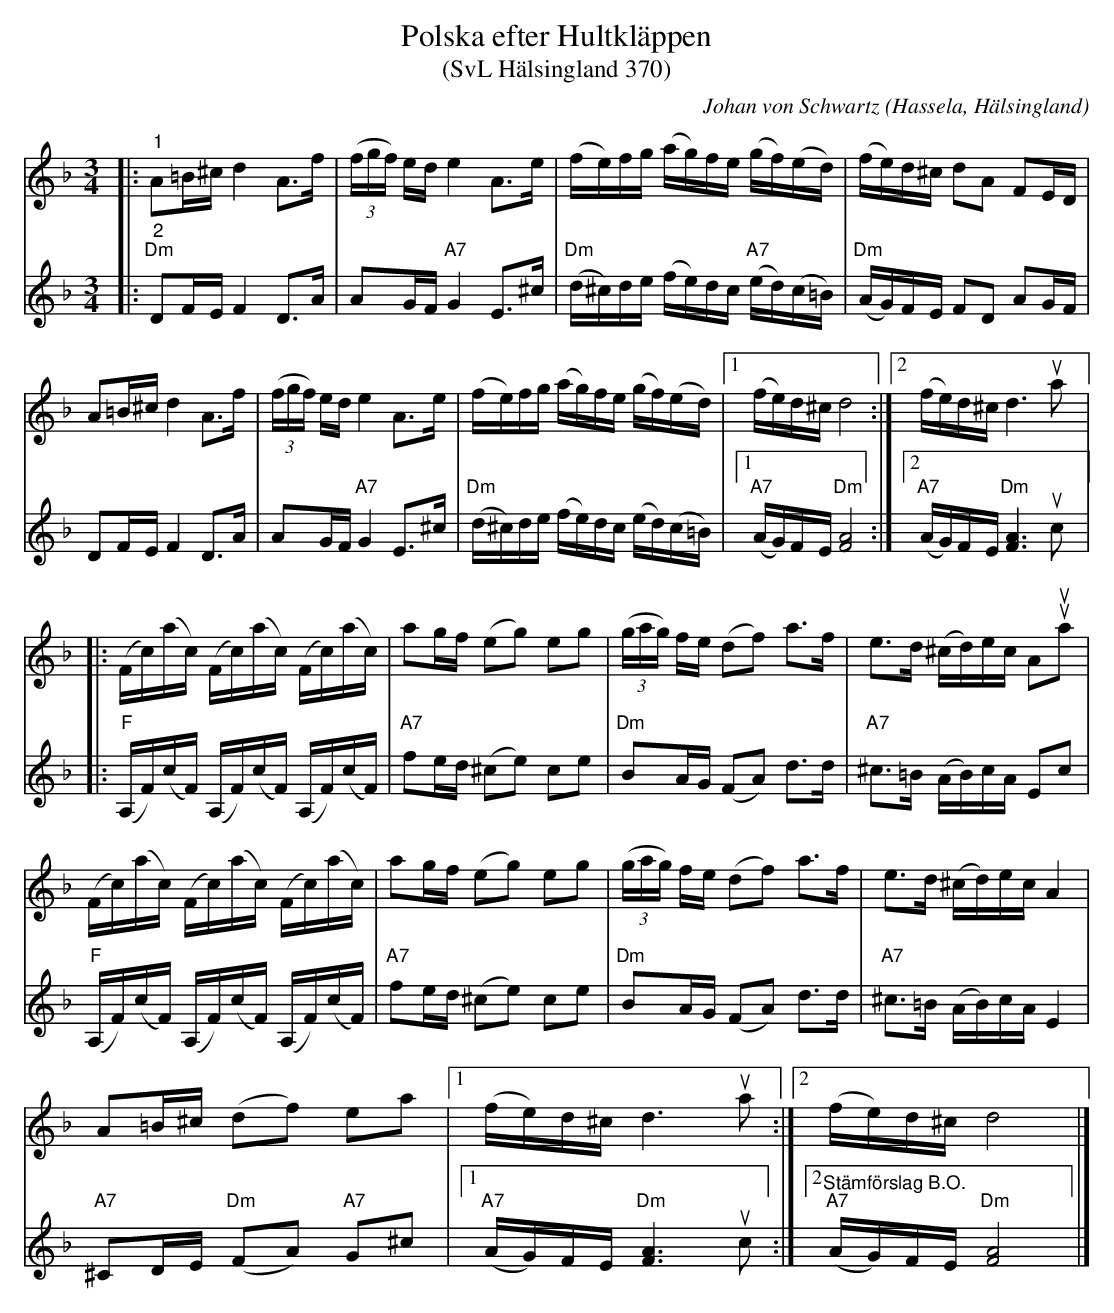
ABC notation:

X:1
T:Polska efter Hultkläppen
T:(SvL Hälsingland 370)
C:Johan von Schwartz
O:Hassela, Hälsingland
L:1/16
M:3/4
K:Dm
V:1
|:"^1" A2=B^c d4 A2>f2 | (3(fgf) ed e4 A2>e2 | (fe)fg (ag)fe (gf)(ed) | (fe)d^c d2A2 F2ED |
A2=B^c d4 A2>f2 | (3(fgf) ed e4 A2>e2 | (fe)fg (ag)fe (gf)(ed) |1 (fe)d^c d8 :|2 (fe)d^c d6u a2 |:
 (Fc)(ac) (Fc)(ac) (Fc)(ac) | a2gf (e2g2) e2g2 | (3(gag) fe (d2f2) a2>f2 | e2>d2 (^cd)ec A2uua2 |
 (Fc)(ac) (Fc)(ac) (Fc)(ac) | a2gf (e2g2) e2g2 | (3(gag) fe (d2f2) a2>f2 | e2>d2 (^cd)ec A4 |
A2=B^c (d2f2) e2a2 |1 (fe)d^c d6u a2 :|2 (fe)d^c d8 |]
V:2
|:"^2""Dm" D2FE F4 D2>A2 | A2GF"A7" G4 E2>^c2 |"Dm" (d^c)de (fe)dc"A7" (ed)(c=B) | "Dm" (AG)FE F2D2 A2GF |
D2FE F4 D2>A2 | A2GF"A7" G4 E2>^c2 |"Dm" (d^c)de (fe)dc (ed)(c=B) |1 "A7" (AG)FE"Dm" [FA]8 :|2"A7" (AG)FE"Dm" [FA]6u c2 |:
"F" (A,F)(cF) (A,F)(cF) (A,F)(cF) |"A7" f2ed (^c2e2) c2e2 |"Dm" B2AG (F2A2) d2>d2 |"A7" ^c2>=B2 (AB)cA E2c2 |
"F"(A,F)(cF) (A,F)(cF) (A,F)(cF) |"A7" f2ed (^c2e2) c2e2 |"Dm" B2AG (F2A2) d2>d2 | "A7" ^c2>=B2 (AB)cA E4 |
"A7" ^C2DE"Dm" (F2A2)"A7" G2^c2 |1"A7" (AG)FE"Dm" [FA]6u c2 :|2 "^Stämförslag B.O.""A7" (AG)FE"Dm" [FA]8 |]
